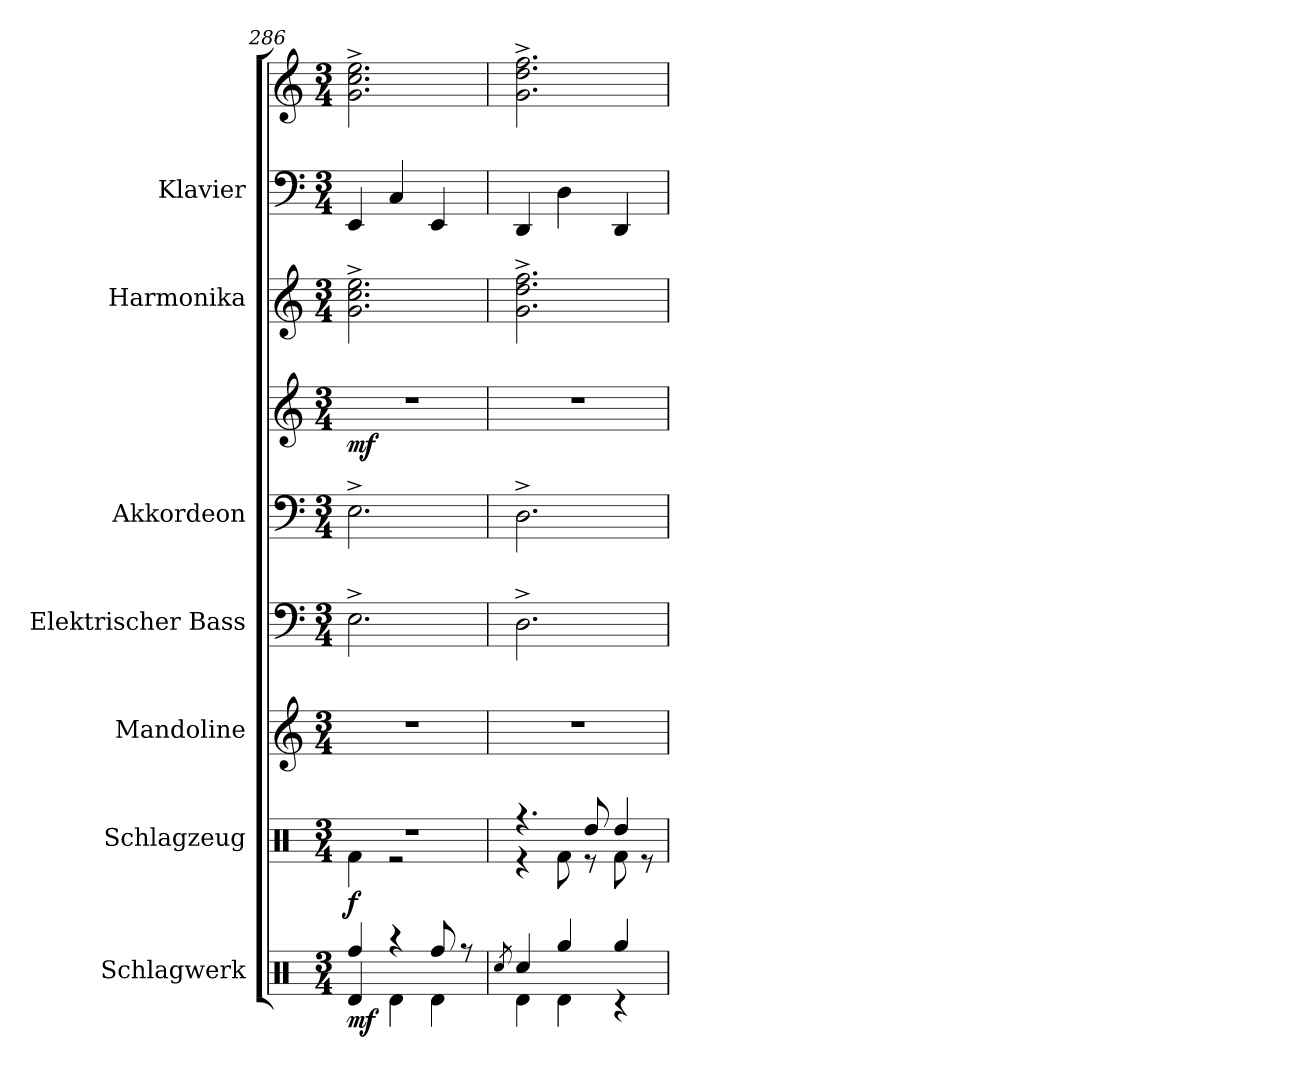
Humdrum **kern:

**kern	**dynam	**kern	**dynam	**kern	**kern	**kern	**kern	**dynam	**kern	**kern	**kern
*part7	*part7	*part6	*part6	*part5	*part4	*part3	*part3	*part3	*part2	*part1	*part1
*staff9	*staff9	*staff8	*staff8	*staff7	*staff6	*staff5	*staff4	*staff4/5	*staff3	*staff2	*staff1
*I"Schlagwerk	*	*I"Schlagzeug	*	*I"Mandoline	*I"Elektrischer Bass	*I"Akkordeon	*	*	*I"Harmonika	*I"Klavier	*
*I'Schlw.	*	*I'Schlgz.	*	*I'Mand.	*I'E-B.	*I'Akk.	*	*	*	*I'Klav.	*
*clefX	*	*clefX	*	*clefG2	*clefF4	*clefF4	*clefG2	*	*clefG2	*clefF4	*clefG2
*	*	*	*	*	*ITrd7c12	*	*	*	*	*	*
*k[]	*	*k[]	*	*k[]	*k[]	*k[]	*k[]	*	*k[]	*k[]	*k[]
*M3/4	*	*M3/4	*	*M3/4	*M3/4	*M3/4	*M3/4	*	*M3/4	*M3/4	*M3/4
=286	=286	=286	=286	=286	=286	=286	=286	=286	=286	=286	=286
*^	*	*^	*	*	*	*	*	*	*	*	*
!	!	!LO:DY:b	!	!	!LO:DY:b	!	!	!	!	!LO:DY:b	!	!	!
4Rff/	4Rd/	mf	2.r	4Rf\	f	2.r	2.EE^\	2.E^\	2.r	mf	2.g\^ 2.cc\^ 2.ee\^	4EE/	2.g\^ 2.cc\^ 2.ee\^
4r	4Rd\	.	.	2r	.	.	.	.	.	.	.	4C/	.
8Rff/	4Rd\	.	.	.	.	.	.	.	.	.	.	4EE/	.
8r	.	.	.	.	.	.	.	.	.	.	.	.	.
=287	=287	=287	=287	=287	=287	=287	=287	=287	=287	=287	=287	=287	=287
8qRcc/	.	.	.	.	.	.	.	.	.	.	.	.	.
4Rcc/	4Rd\	.	4.r	4r	.	2.r	2.DD^\	2.D^\	2.r	.	2.g\^ 2.dd\^ 2.ff\^	4DD/	2.g\^ 2.dd\^ 2.ff\^
4Rgg/	4Rd\	.	.	8Rf\	.	.	.	.	.	.	.	4D\	.
.	.	.	8Rdd/	8r	.	.	.	.	.	.	.	.	.
4Rgg/	4r	.	4Rdd/	8Rf\	.	.	.	.	.	.	.	4DD/	.
.	.	.	.	8r	.	.	.	.	.	.	.	.	.
*v	*v	*	*	*	*	*	*	*	*	*	*	*	*
*	*	*v	*v	*	*	*	*	*	*	*	*	*
=	=	=	=	=	=	=	=	=	=	=	=
*-	*-	*-	*-	*-	*-	*-	*-	*-	*-	*-	*-
